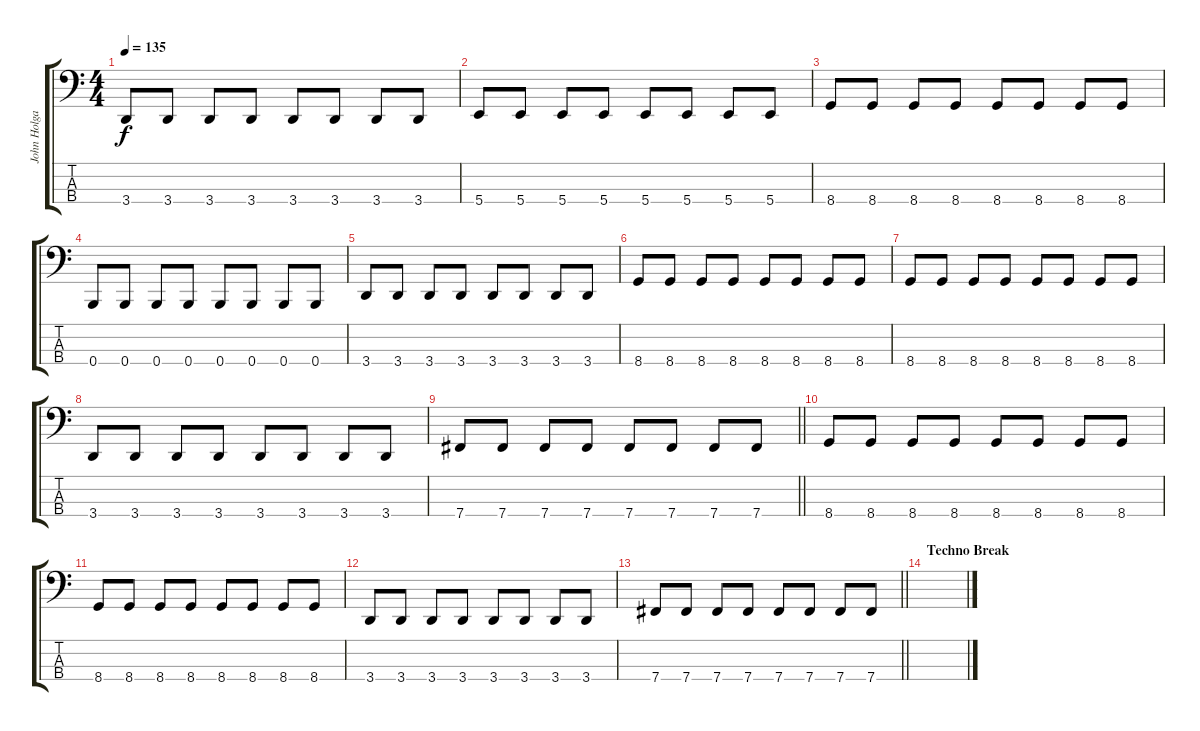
\track ("John Holgado" "John Holga") {instrument electricbasspick}
\staff {score tabs}
\tuning (E2 B1 Gb1 B0) {hide}
\ts (4 4)
\tempo 135
\clef f4
\ks c
3.4.8{dy f} 3.4.8 3.4.8 3.4.8 3.4.8 3.4.8 3.4.8 3.4.8 |
5.4.8 5.4.8 5.4.8 5.4.8 5.4.8 5.4.8 5.4.8 5.4.8 |
8.4.8 8.4.8 8.4.8 8.4.8 8.4.8 8.4.8 8.4.8 8.4.8 |
0.4.8 0.4.8 0.4.8 0.4.8 0.4.8 0.4.8 0.4.8 0.4.8 |
3.4.8 3.4.8 3.4.8 3.4.8 3.4.8 3.4.8 3.4.8 3.4.8 |
8.4.8 8.4.8 8.4.8 8.4.8 8.4.8 8.4.8 8.4.8 8.4.8 |
8.4.8 8.4.8 8.4.8 8.4.8 8.4.8 8.4.8 8.4.8 8.4.8 |
3.4.8 3.4.8 3.4.8 3.4.8 3.4.8 3.4.8 3.4.8 3.4.8 |
\barLineRight lightlight
7.4.8 7.4.8 7.4.8 7.4.8 7.4.8 7.4.8 7.4.8 7.4.8 |
8.4.8 8.4.8 8.4.8 8.4.8 8.4.8 8.4.8 8.4.8 8.4.8 |
8.4.8 8.4.8 8.4.8 8.4.8 8.4.8 8.4.8 8.4.8 8.4.8 |
3.4.8 3.4.8 3.4.8 3.4.8 3.4.8 3.4.8 3.4.8 3.4.8 |
\barLineRight lightlight
7.4.8 7.4.8 7.4.8 7.4.8 7.4.8 7.4.8 7.4.8 7.4.8 |
\section ("" "Techno Break")
